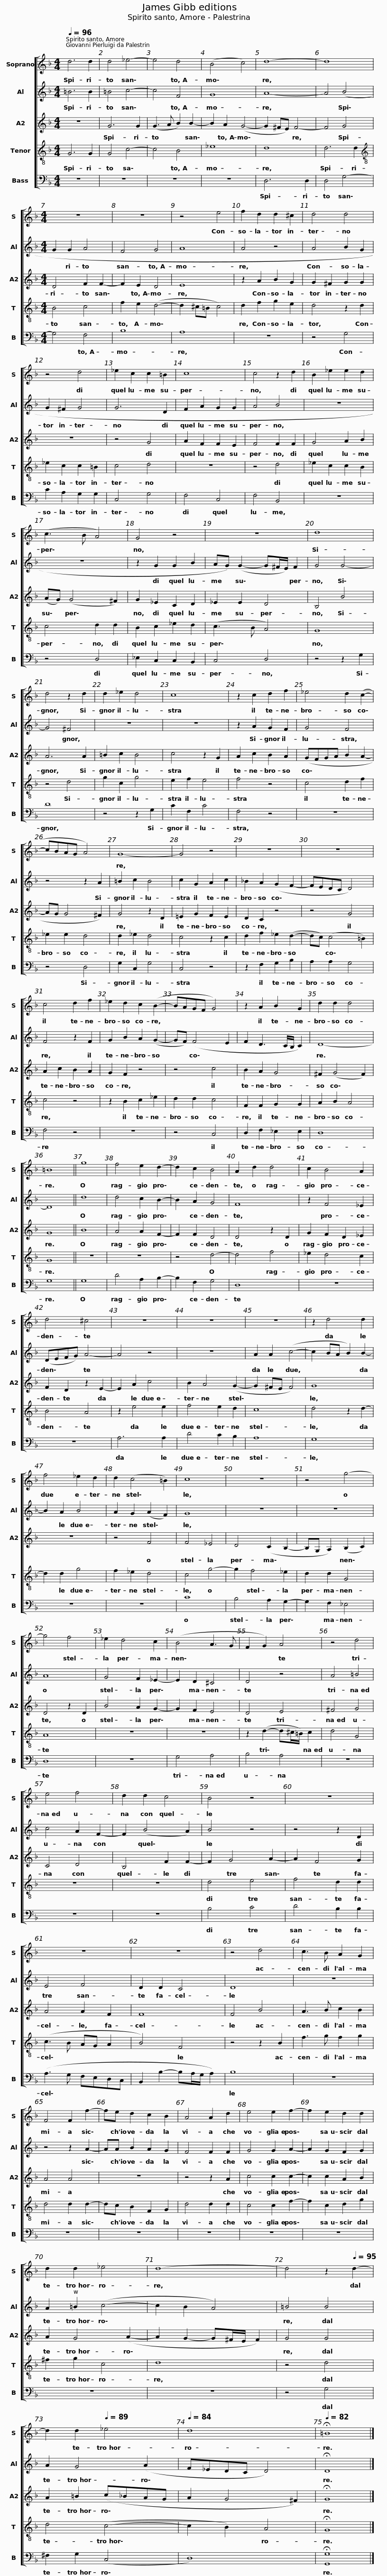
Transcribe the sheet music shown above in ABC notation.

X:1
%%score [ 1 2 3 4 5 ]
L:1/8
Q:1/4=96
M:4/4
I:linebreak $
K:F
V:1 treble
V:2 treble
V:3 treble
V:4 treble-8
V:5 bass
V:1
 d6 d2 | d4 _e4- | e4 d4 | (B4 c4) | d8- | %5
 d8 |$[M:4/4] z8 | z8 | z4 e4 | f2 d2 d2 ^c2 | %10
 d4 d4 | z4 d4 |$ _e2 c2 c2 =B2 | c8 | c4 z2 d2 | %15
 B2 _e2 e2 d2 | (c3 B A4) | G4 z4 |$ z8 | d8 | %20
 d4 z2 d2 | d2 _e2 d4 | c8 | z2 c2 d2 f2 |$ _e4 d2 (c2- | %25
 cBAG A4) | G8- | G4 z4 | z8 | z8 |$ %30
 c4 d2 f2 | _e2 d2 c2 (B2- | BAGF G4) | z2 A2 B2 G2 | d2 d2 d4 | %35
 =B8 ||$ g8 | f4 e2 d2- | d2 c2 B4 | A2 d2 d4 | %40
 c2 B4 A2 | d4 ^c4 | z8 |$ z8 | z8 | %45
 z2 d4 d2 | f4 _e2 d2 | d2 (c4 =B2) | c8 | z8 |$ %50
 z4 g4- | g4 f4 | _e2 d4 c2 | (B4 A3 G | F2 G2) A4 | %55
 z4 d4 |$ e4 f4 | d2 d2 c4 | B4 z4 | z8 | %60
 z8 | z8 | z4 d4 |$ c3 B A2 G2 | F4 F2 f2- | %65
 fe d2 c2 B2 | A4 A2 d2 | e4 e2 f2- | f2 e2 d2 d2 |$ d2 d2 _e4 | %70
 d8- | d4 z2[Q:1/4=95] d2- |[Q:1/4=93] d2[Q:1/4=91] d2[Q:1/4=89] _e4 |[Q:1/4=84] d8 |[Q:1/4=82] !fermata!=B8 |] %75
V:2
 =B6 B2 | =B4 c4- | c4 F4 | G8 | A8- | %5
 A4 (B4 |$[M:4/4] G2 G2 A4 | F4 G4 | A8 | A4 z4 | %10
 A4 B2 G2 | G2 ^F2 G4 |$ G6 D2 | F2 A2 G2 G2 | A4 B4 | %15
 z8 | z8 | z2 G2 G2 B2 |$ AG) (G2- G^F/E/) F2 | G4 G4- | %20
 G4 ^F4 | z8 | z8 | z2 A2 G2 F2 |$ G4 F4 | %25
 z4 z2 A2 | =B2 c2 B4 | c2 G2 A2 c2 | !courtesy!_B2 A2 (G2 F2- | FEDC D4) |$ %30
 F4 z2 F2 | G2 B2 A2 (G2- | GF) (F4 E2 | F2 D3 C/B,/ C2) | D8- | %35
 D8 ||$ d8 | d4 c2 B2- | B2 A2 G4 | F8 | %40
 z2 F4 _E2 | (DEFG) A4- | A4 z4 |$ z8 | A2 A2 (c4- | %45
 c2 BA B2) B2- | B2 A2 B4 | A2 G2 (A2 F2) | G8 | z8 |$ %50
 z8 | A8 | G4 F2 _E2- | E2 D2 ^C4 | D4 z4 | %55
 A4 =B4 |$ c4 A2 F2- | F2 (B4 A2) | B4 z4 | z4 z2 D2 | %60
 E4 F4 | D2 D2 C4 | D8 |$ z8 | z4 z2 A2- | %65
 AA B2 A2 G2 | F4 F2 F2 | G4 G2 A2- | A2 G2 F2 G2 |$ A2 =B2 (c4- | %70
 c2 B2 A4) | =B4 B4 | A2 G4 (A2 | F_EDC D4) | !fermata!D8 |] %75
V:3
 z8 | G6 G2 | (G3 A B2) B2- | B2 A2 (G4- | G2 ^FE) F4- | %5
 F4 G4 |$[M:4/4] D4 F2 F2- | F2 E2 D4 | E8 | z2 A2 B2 G2 | %10
 G2 ^F2 G2 G2 | z8 |$ z4 G4 | A2 F2 F2 E2 | F4 F2 F2 | %15
 G4 A2 B2 | (AG) (G4 ^F2) | G2 _E2 C2 D2 |$ _E2 E2 D4 | B,4 B4 | %20
 A6 A2 | =B2 c2 B4 | c4 z2 G2 | A2 c2 B2 A2 |$ (GFGA B2 A2- | %25
 AG G4 ^F2) | G4 z2 D2 | !courtesy!=E2 G2 F2 E2 | D2 C2 z4 | z4 G4 |$ %30
 A2 c2 B2 A2 | G2 F2 z4 | z4 c4 | B2 A2 G4 | ^F2 (G4 F2) | %35
 G8 ||$ B8 | A4 A2 F2- | F2 F2 D4 | D4 z2 D2 | %40
 G2 F2 D2 _E2 | F2 D2 z2 E2- | E2 A2 c4 |$ B2 A4 (G2- | G2 ^FE F4) | %45
 G8 | z8 | z4 F4 | F4 _E4 | D4 (C2 B,2- |$ %50
 B,G, A,2) (B,2 C2) | D4 z2 D2 | B4 A2 G2- | G2 F2 E4 | D4 E4 | %55
 ^F4 G4 |$ C4 D4 | B,4 F2 F2- | F2 G4 A2- | A2 F4 G2 | %60
 A4 A2 F2 | F8 | F4 B4 |$ A3 B c2 B2 | A4 A4 | %65
 z8 | z4 z2 A2 | c4 c2 c2- | c2 c2 A2 B2 |$ A2 G4 (A2- | %70
 A2 G2- G^F/E/ F2) | G4 G4 | A2 =B2 (c_BAG | A2 G4 ^F2) | !fermata!G8 |] %75
V:4
 G6 G2 | G4 c4- | c4 B4 | _e8 | d8 | %5
 d6 d2 |$[M:4/4][K:treble-8] B4 c4 | f2 e2 (d4- | d2 ^c=B c4) | d2 f2 g2 e2 | %10
 d4 z2 d2 | _e2 c2 c2 =B2 |$ c4 d4 | z8 | z4 d4 | %15
 _e2 c2 c2 B2 | c4 d2 d2 | B2 c2 _e2 d2 |$ (c3 B A4) | G8 | %20
 z4 d4 | g2 c2 g4 | e2 f2 e4 | f4 z4 |$ c4 d2 f2 | %25
 _e2 e2 d4 | d2 _e2 d4 | c4 z2 c2 | d2 f2 _e2 (d2- | dc) (c4 =B2) |$ %30
 c4 z4 | z2 B2 c2 _e2 | d2 d2 c4 | F2 F2 G2 G2 | A2 B2 A4 | %35
 G8 ||$ z8 | z8 | z4 d4- | d4 f4 | %40
 _e2 d4 c2 | B4 A4 | z2 e4 e2 |$ f4 e2 d2 | c8 | %45
 d4 z2 d2- | d2 d2 g4 | f2 _e2 d4 | c4 g4- | g2 f4 _e2 |$ %50
 d2 d2 G4 | A8 | z8 | z8 | z2 (d2- d^c/=B/) c2 | %55
 d4 G4 |$ z8 | z8 | d4 e4 | f4 d2 d2 | %60
 (c3 B AG A2 | B4) F4 | z4 z2 B2 |$ f3 g f2 g2 | d4 d2 d2- | %65
 dc B2 F2 G2 | d4 d2 d2 | c4 c2 f2- | f2 c2 d2 g2 |$ ^f2 g2 c4 | %70
 d8 | z4 d4 | d4 (c4- | c2 B2) A4 | !fermata!G8 |] %75
V:5
 z8 | z8 | z8 | z8 | D,6 D,2 | %5
 D,4 G,4- |$[M:4/4] G,4 F,4 | B,8 | A,8 | z8 | %10
 z4 G,4 | C2 A,2 G,2 G,2 |$ C,4 G,4 | F,4 C,4 | F,4 B,,4 | %15
 z8 | z4 D,4 | _E,2 C,2 C,2 B,,2 |$ C,4 D,4 | z4 z2 G,2 | %20
 D8 | z4 z2 G,2 | C2 F,2 C4 | F,4 z4 |$ z8 | %25
 z4 D,4 | G,2 C,2 G,4 | C,4 z4 | z2 F,2 G,2 B,2 | A,2 A,2 G,4 |$ %30
 F,4 z4 | z8 | z4 C,4 | D,2 F,2 _E,2 E,2 | D,8 | %35
 G,8 ||$ G,8 | D4 A,2 B,2- | B,2 F,2 G,4 | D,8 | %40
 z8 | z8 | A,6 A,2 |$ D4 C2 B,2 | A,8 | %45
 G,8 | z8 | z8 | C8 | B,4 A,2 G,2- |$ %50
 G,2 F,2 _E,4 | D,8 | z8 | G,4 A,4 | B,4 A,4 | %55
 z8 |$ z8 | z8 | B,4 C4 | D4 B,2 B,2 | %60
 (A,3 G, F,E,D,C, | B,,2 B,2- B,A,/G,/ A,2) | B,8 |$ z8 | z8 | %65
 z8 | z8 | z8 | z8 |$ z8 | %70
 z8 | z4 G,4 | ^F,2 G,2 (C,4 | D,8) | !fermata![G,,G,]8 |] %75
